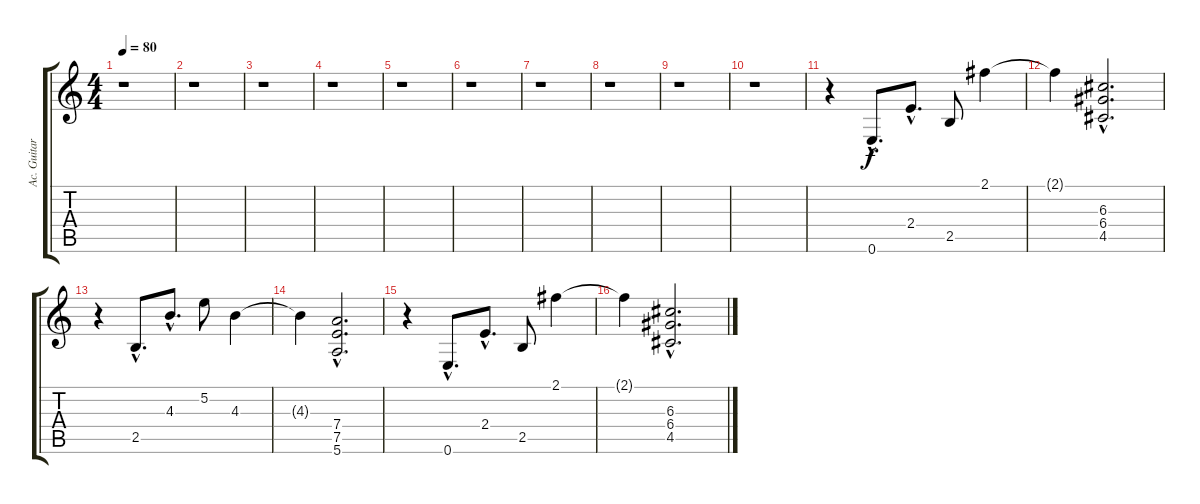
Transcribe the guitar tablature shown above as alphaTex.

\track ("Ac. Guitar" "Ac. Guitar") {instrument acousticguitarsteel}
\staff {score tabs}
\tuning (E4 B3 G3 D3 A2 E2) {hide}
\ts (4 4)
\tempo 80
\clef g2
\ks c
r.1{dy f} |
r.1 |
r.1 |
r.1 |
r.1 |
r.1 |
r.1 |
r.1 |
r.1 |
r.1 |
r.4 0.6{hac}.8{d} 2.4{hac}.8{d} 2.5.8 2.1.4 |
2.1{t}.4 (6.3{hac} 6.4{hac} 4.5{hac}).2{d} |
r.4 2.5{hac}.8{d} 4.3{hac}.8{d} 5.2.8 4.3.4 |
4.3{t}.4 (7.4{hac} 7.5{hac} 5.6{hac}).2{d} |
r.4 0.6{hac}.8{d} 2.4{hac}.8{d} 2.5.8 2.1.4 |
2.1{t}.4 (6.3{hac} 6.4{hac} 4.5{hac}).2{d}
